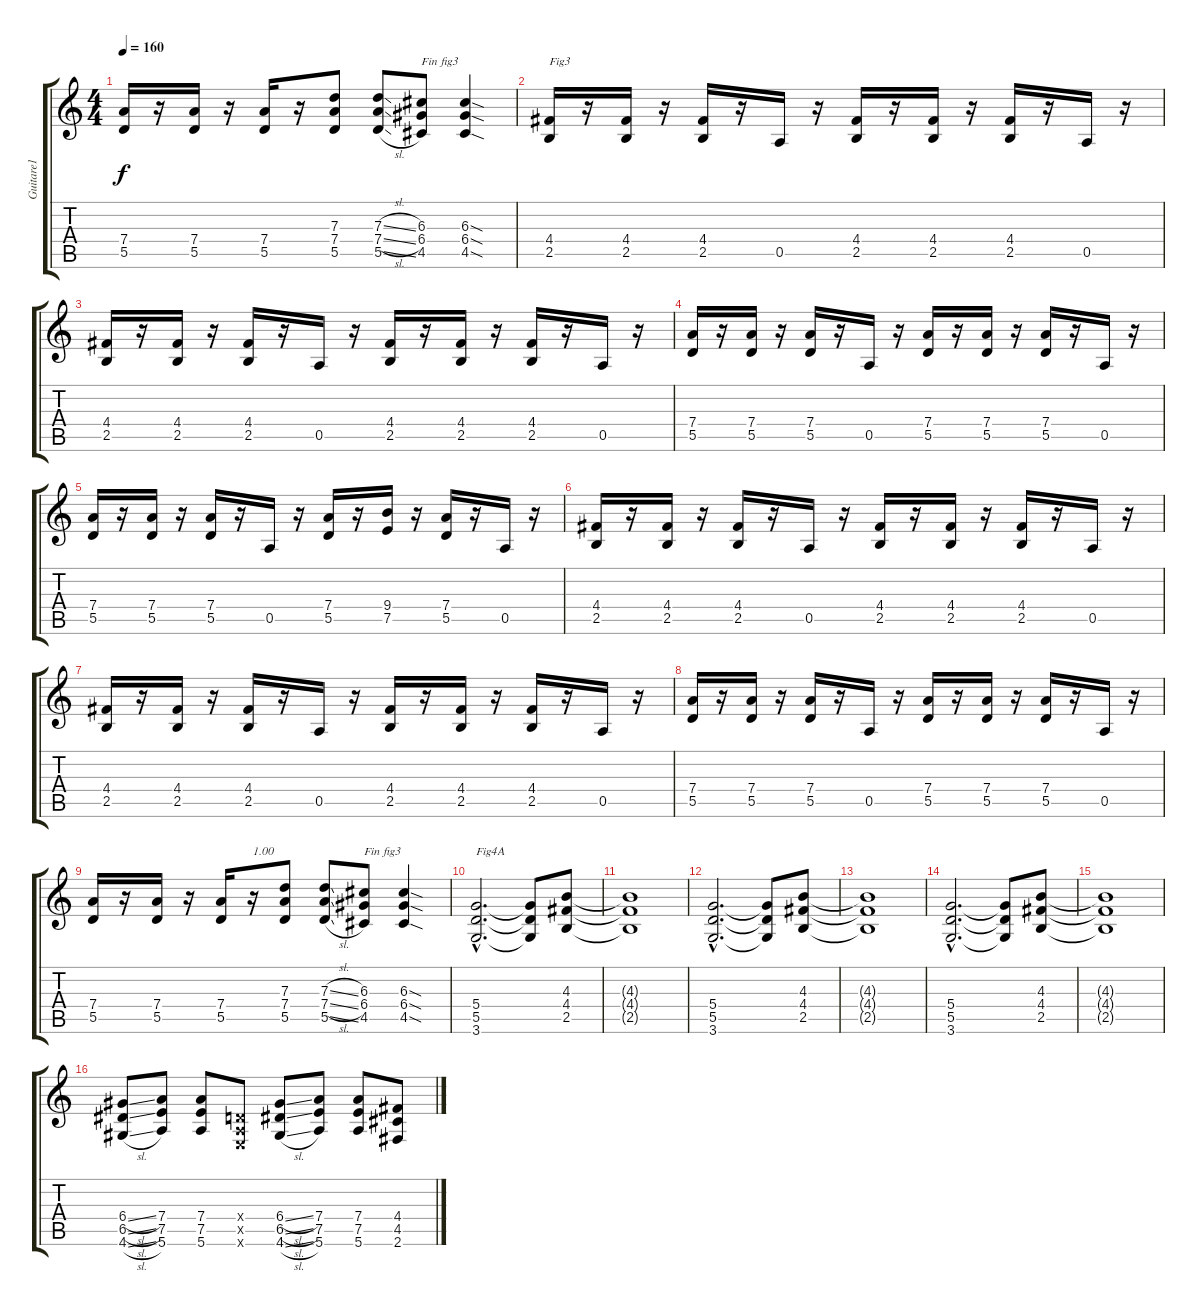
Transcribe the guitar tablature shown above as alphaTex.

\track ("Guitare1" "Guitare1") {instrument overdrivenguitar}
\staff {score tabs}
\tuning (E4 B3 G3 D3 A2 E2) {hide}
\ts (4 4)
\tempo 160
\clef g2
\ks c
(7.4 5.5).16{dy f} r.16 (7.4 5.5).16 r.16 (7.4 5.5).16 r.16 (7.3 7.4 5.5).8 (7.3{sl} 7.4{sl} 5.5{sl}).8 (6.3 6.4 4.5).8{txt "Fin fig3"} (6.3{sod} 6.4{sod} 4.5{sod}).4 |
(4.4 2.5).16{txt "Fig3"} r.16 (4.4 2.5).16 r.16 (4.4 2.5).16 r.16 0.5.16 r.16 (4.4 2.5).16 r.16 (4.4 2.5).16 r.16 (4.4 2.5).16 r.16 0.5.16 r.16 |
(4.4 2.5).16 r.16 (4.4 2.5).16 r.16 (4.4 2.5).16 r.16 0.5.16 r.16 (4.4 2.5).16 r.16 (4.4 2.5).16 r.16 (4.4 2.5).16 r.16 0.5.16 r.16 |
(7.4 5.5).16 r.16 (7.4 5.5).16 r.16 (7.4 5.5).16 r.16 0.5.16 r.16 (7.4 5.5).16 r.16 (7.4 5.5).16 r.16 (7.4 5.5).16 r.16 0.5.16 r.16 |
(7.4 5.5).16 r.16 (7.4 5.5).16 r.16 (7.4 5.5).16 r.16 0.5.16 r.16 (7.4 5.5).16 r.16 (9.4 7.5).16 r.16 (7.4 5.5).16 r.16 0.5.16 r.16 |
(4.4 2.5).16 r.16 (4.4 2.5).16 r.16 (4.4 2.5).16 r.16 0.5.16 r.16 (4.4 2.5).16 r.16 (4.4 2.5).16 r.16 (4.4 2.5).16 r.16 0.5.16 r.16 |
(4.4 2.5).16 r.16 (4.4 2.5).16 r.16 (4.4 2.5).16 r.16 0.5.16 r.16 (4.4 2.5).16 r.16 (4.4 2.5).16 r.16 (4.4 2.5).16 r.16 0.5.16 r.16 |
(7.4 5.5).16 r.16 (7.4 5.5).16 r.16 (7.4 5.5).16 r.16 0.5.16 r.16 (7.4 5.5).16 r.16 (7.4 5.5).16 r.16 (7.4 5.5).16 r.16 0.5.16 r.16 |
(7.4 5.5).16 r.16 (7.4 5.5).16 r.16 (7.4 5.5).16 r.16{txt "1.00"} (7.3 7.4 5.5).8 (7.3{sl} 7.4{sl} 5.5{sl}).8 (6.3 6.4 4.5).8{txt "Fin fig3"} (6.3{sod} 6.4{sod} 4.5{sod}).4 |
(5.4{hac} 5.5{hac} 3.6{hac}).2{d txt "Fig4A"} (5.4{t} 5.5{t} 3.6{t}).8 (4.3 4.4 2.5).8 |
(4.3{t} 4.4{t} 2.5{t}).1 |
(5.4{hac} 5.5{hac} 3.6{hac}).2{d} (5.4{t} 5.5{t} 3.6{t}).8 (4.3 4.4 2.5).8 |
(4.3{t} 4.4{t} 2.5{t}).1 |
(5.4{hac} 5.5{hac} 3.6{hac}).2{d} (5.4{t} 5.5{t} 3.6{t}).8 (4.3 4.4 2.5).8 |
(4.3{t} 4.4{t} 2.5{t}).1 |
(6.4{sl} 6.5{sl} 4.6{sl}).8 (7.4 7.5 5.6).8 (7.4 7.5 5.6).8 (0.4{x} 0.5{x} 0.6{x}).8 (6.4{sl} 6.5{sl} 4.6{sl}).8 (7.4 7.5 5.6).8 (7.4 7.5 5.6).8 (4.4 4.5 2.6).8
